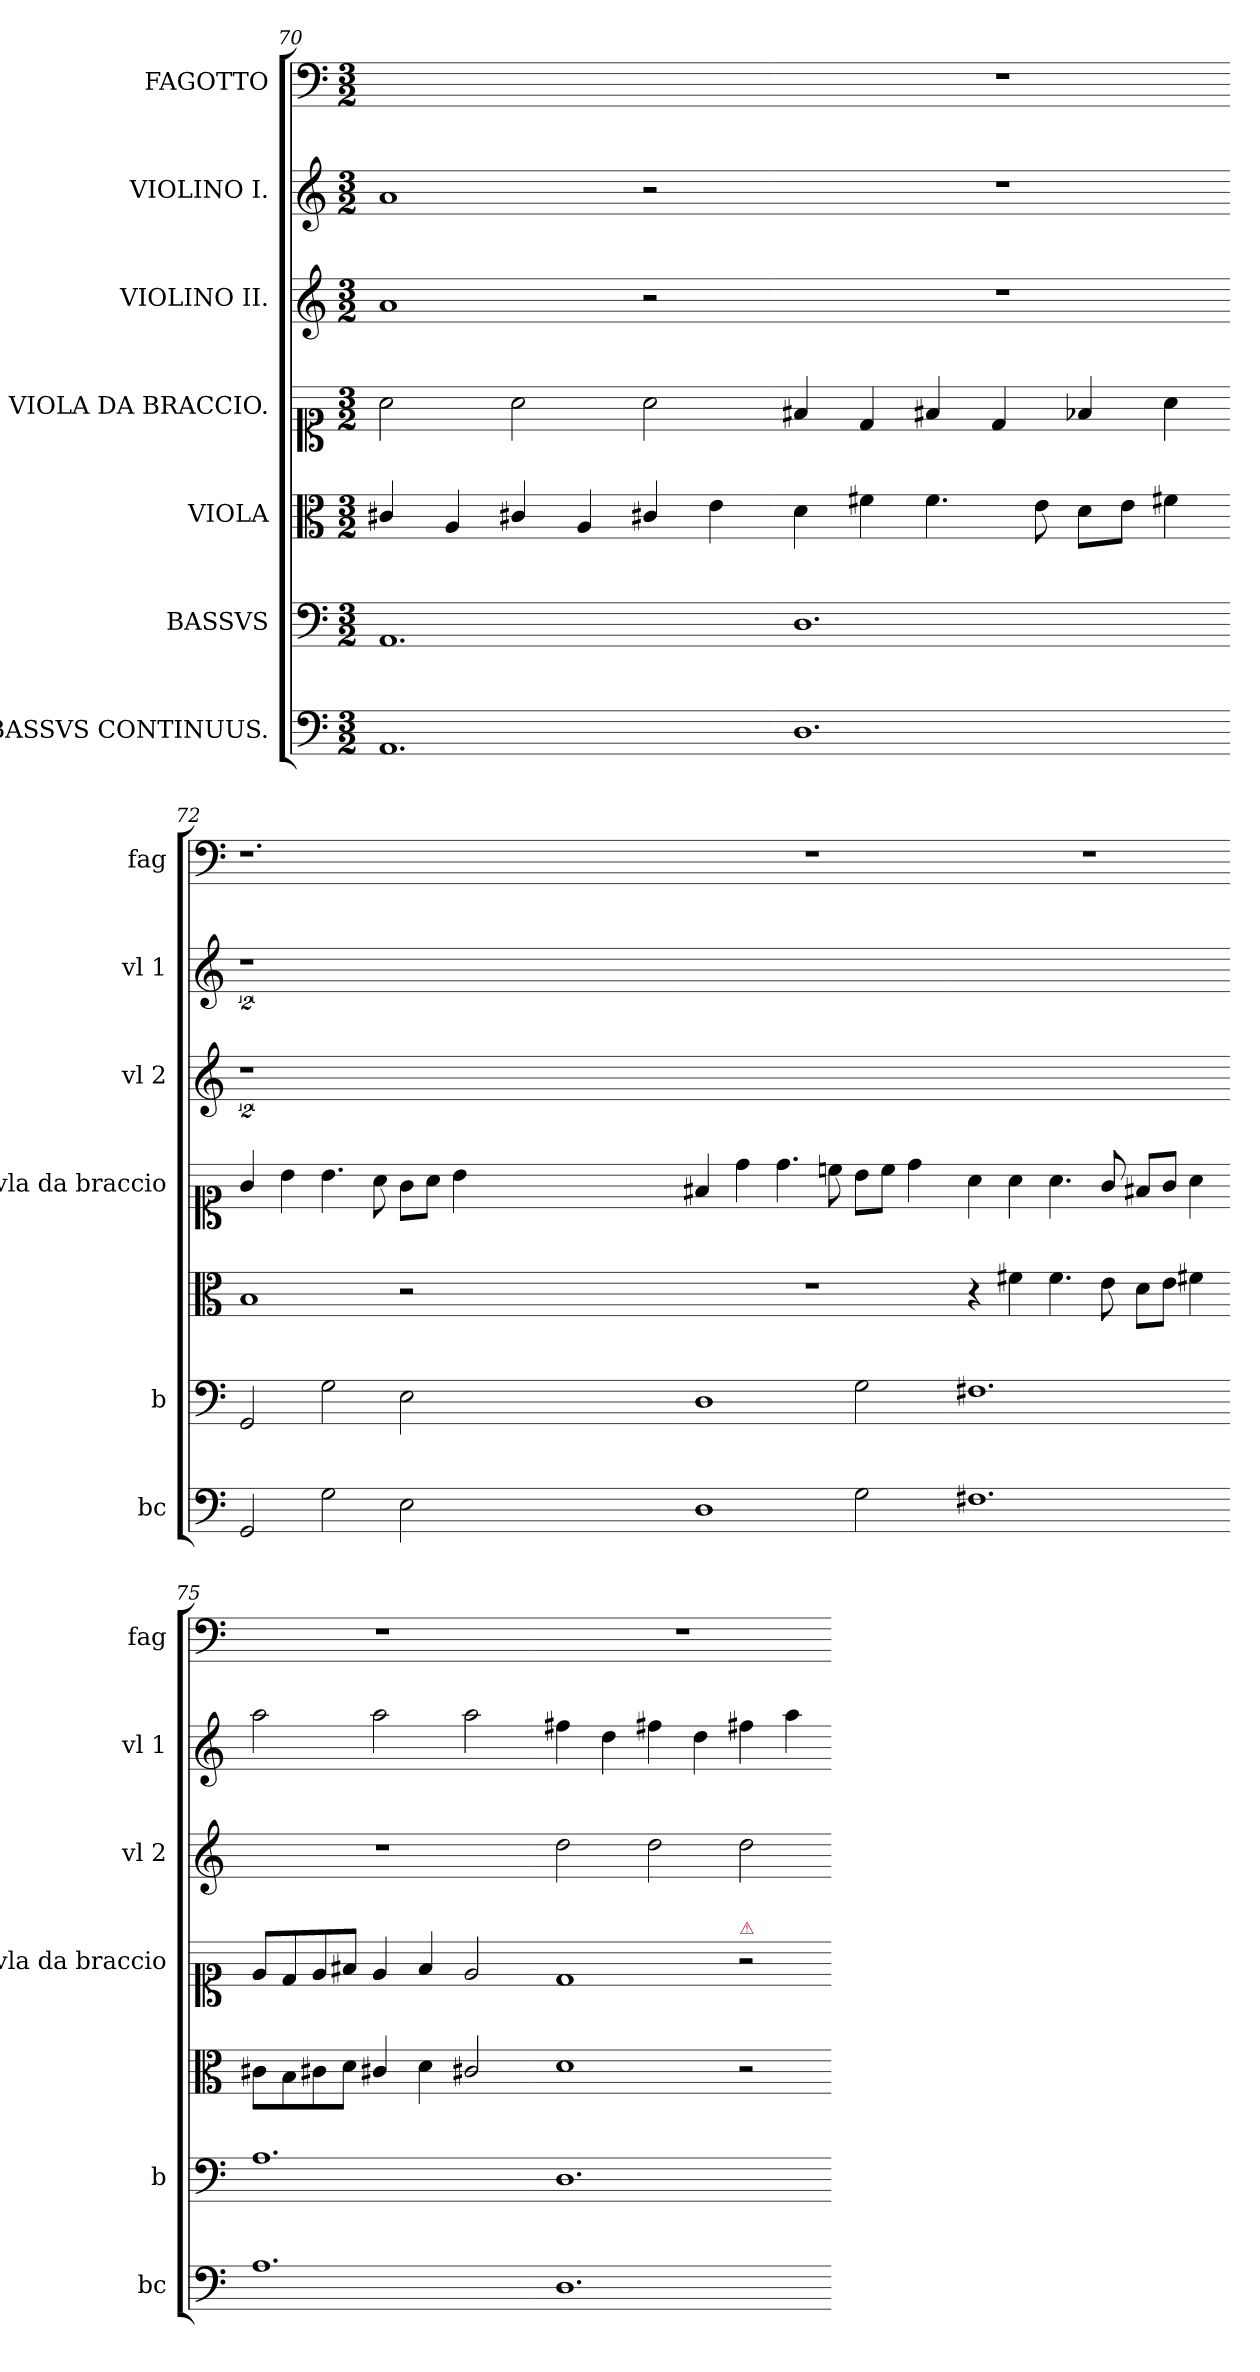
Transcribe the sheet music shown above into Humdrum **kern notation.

**kern	**kern	**kern	**kern	**kern	**kern	**kern
*part7	*part6	*part5	*part4	*part3	*part2	*part1
*staff7	*staff6	*staff5	*staff4	*staff3	*staff2	*staff1
*I"BASSVS CONTINUUS.	*I"BASSVS	*I"VIOLA	*I"VIOLA DA BRACCIO.	*I"VIOLINO II.	*I"VIOLINO I.	*I"FAGOTTO
*I'bc	*I'b	*	*I'vla da braccio	*I'vl 2	*I'vl 1	*I'fag
*clefF4	*clefF4	*clefC3	*clefC1	*clefG2	*clefG2	*clefF4
*k[]	*k[]	*k[]	*k[]	*k[]	*k[]	*k[]
*M3/2	*M3/2	*M3/2	*M3/2	*M3/2	*M3/2	*M3/2
=70	=70	=70	=70	=70	=70	=70
1.AA	1.AA	4c#X/	2a\	1a	1a	1.ryy
.	.	4A/	.	.	.	.
.	.	4c#X/	2a\	.	.	.
.	.	4A/	.	.	.	.
.	.	4c#X/	2a\	2r	2r	.
.	.	4e\	.	.	.	.
=71-	=71-	=71-	=71-	=71-	=71-	=71-
1.D	1.D	4d\	4f#X/	1.r	1.r	1.r
.	.	4f#X\	4d/	.	.	.
.	.	4.f#\	4f#X/	.	.	.
.	.	.	4d/	.	.	.
.	.	8e\	.	.	.	.
.	.	8d\L	4f-X/	.	.	.
.	.	8e\J	.	.	.	.
.	.	4f#X\	4a\	.	.	.
=72-	=72-	=72-	=72-	=72-	=72-	=72-
2GG/	2GG/	1B	4g/	2%9r	2%9r	1.r
.	.	.	4b\	.	.	.
2G\	2G\	.	4.b\	.	.	.
.	.	.	8a\	.	.	.
2E\	2E\	2r	8g\L	.	.	.
.	.	.	8a\J	.	.	.
.	.	.	4b\	.	.	.
0.ryy	0.ryy	0.ryy	0.ryy	.	.	0.ryy
=73-	=73-	=73-	=73-	=73-	=73-	=73-
1D	1D	1.r	4f#X/	1.ryy	1.ryy	1.r
.	.	.	4dd\	.	.	.
.	.	.	4.dd\	.	.	.
.	.	.	8ccn\	.	.	.
2G\	2G\	.	8b\L	.	.	.
.	.	.	8cc\J	.	.	.
.	.	.	4dd\	.	.	.
=74-	=74-	=74-	=74-	=74-	=74-	=74-
1.F#X	1.F#X	4r	4a\	1.ryy	1.ryy	1.r
.	.	4f#X\	4a\	.	.	.
.	.	4.f#\	4.a\	.	.	.
.	.	8e\	8g/	.	.	.
.	.	8d\L	8f#X/L	.	.	.
.	.	8e\J	8g/J	.	.	.
.	.	4f#X\	4a\	.	.	.
=75-	=75-	=75-	=75-	=75-	=75-	=75-
1.A	1.A	8c#X\L	8e/L	1.r	2aa\	1.r
.	.	8B\	8d/	.	.	.
.	.	8c#X\	8e/	.	.	.
.	.	8d\J	8f#X/J	.	.	.
.	.	4c#X/	4e/	.	2aa\	.
.	.	4d\	4f#/	.	.	.
.	.	2c#X/	2e/	.	2aa\	.
=76-	=76-	=76-	=76-	=76-	=76-	=76-
1.D	1.D	1d	1d	2dd\	4ff#X\	1.r
.	.	.	.	.	4dd\	.
.	.	.	.	2dd\	4ff#X\	.
.	.	.	.	.	4dd\	.
!	!	!	!LO:TX:a:color=crimson:t=⚠	!	!	!
.	.	2r	2r	2dd\	4ff#X\	.
.	.	.	.	.	4aa\	.
=-	=-	=-	=-	=-	=-	=-
*-	*-	*-	*-	*-	*-	*-
